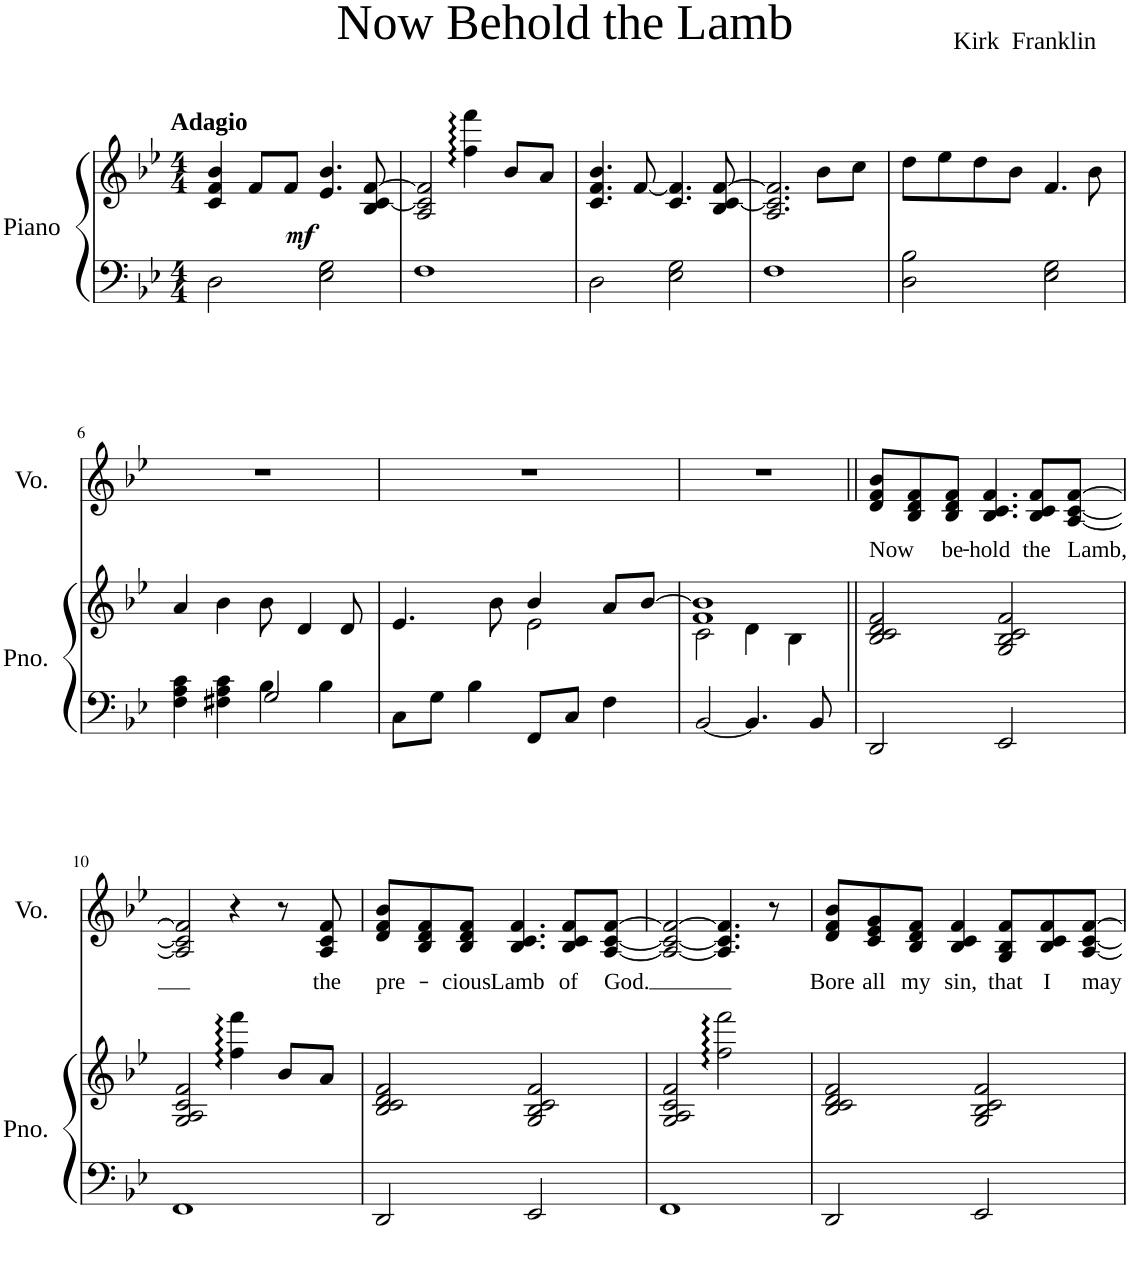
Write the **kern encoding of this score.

**kern	**kern	**dynam	**kern	**text	**text
*part2	*part2	*part2	*part1	*part1	*part1
*staff3	*staff2	*staff2/3	*staff1	*staff1	*staff1
*I"Piano	*	*	*I"Voice	*	*
*I'Pno.	*	*	*I'Vo.	*	*
*clefF4	*clefG2	*	*clefG2	*	*
*k[b-e-]	*k[b-e-]	*	*k[b-e-]	*	*
*M4/4	*M4/4	*	*M4/4	*	*
=1	=1	=1	=1	=1	=1
!	!	!	!LO:TX:a:B:t=Adagio	!	!
!	!	!LO:DY:b	!	!	!
2D\	4c/ 4f/ 4b-/	mf	1r	.	.
.	8f/L	.	.	.	.
.	8f/J	.	.	.	.
2E-\ 2G\	4.e-/ 4.b-/	.	.	.	.
.	8B-/ [8c/ [8f/	.	.	.	.
=2	=2	=2	=2	=2	=2
1F	2A/ 2c/] 2f/]	.	1r	.	.
.	4ff\ 4fff\	.	.	.	.
.	8b-/L	.	.	.	.
.	8a/J	.	.	.	.
=3	=3	=3	=3	=3	=3
2D\	4.c/ 4.f/ 4.b-/	.	1r	.	.
.	[8f/	.	.	.	.
2E-\ 2G\	4.c/ 4.f/]	.	.	.	.
.	8B-/ [8c/ [8f/	.	.	.	.
=4	=4	=4	=4	=4	=4
1F	2.A/ 2.c/] 2.f/]	.	1r	.	.
.	8b-\L	.	.	.	.
.	8cc\J	.	.	.	.
=5	=5	=5	=5	=5	=5
2D\ 2B-\	8dd\L	.	1r	.	.
.	8ee-\	.	.	.	.
.	8dd\	.	.	.	.
.	8b-\J	.	.	.	.
2E-\ 2G\	4.f/	.	.	.	.
.	8b-\	.	.	.	.
!!LO:LB:g=z
=6	=6	=6	=6	=6	=6
*^	*	*	*	*	*
4F\ 4A\ 4c\	2ryy	4a/	.	1r	.	.
4F#X\ 4A\ 4c\	.	4b-\	.	.	.	.
2G/	4B-\	8b-\	.	.	.	.
.	.	4d/	.	.	.	.
.	4B-\	.	.	.	.	.
.	.	8d/	.	.	.	.
*v	*v	*	*	*	*	*
=7	=7	=7	=7	=7	=7
*	*^	*	*	*	*
8C\L	4.e-/	2ryy	.	1r	.	.
8G\J	.	.	.	.	.	.
4B-\	.	.	.	.	.	.
.	8b-\	.	.	.	.	.
8FF/L	4b-/	2e-\	.	.	.	.
8C/J	.	.	.	.	.	.
4F\	8a/L	.	.	.	.	.
.	[8b-/J	.	.	.	.	.
=8	=8	=8	=8	=8	=8	=8
[2BB-/	1f 1b-]	2c\	.	1r	.	.
4.BB-/]	.	4d\	.	.	.	.
.	.	4B-\	.	.	.	.
8BB-/	.	.	.	.	.	.
*	*v	*v	*	*	*	*
=9||	=9||	=9||	=9||	=9||	=9||
!	!	!	!	!	!LO:LY:b
2DD/	2B-/ 2c/ 2d/ 2f/	.	8d/ 8f/ 8b-/L	.	Now
.	.	.	8B-/ 8d/ 8f/	.	.
!	!	!	!	!	!LO:LY:b
.	.	.	8B-/ 8d/ 8f/J	.	be-
!	!	!	!	!	!LO:LY:b
.	.	.	4.B-/ 4.c/ 4.f/	.	-hold
2EE-/	2G/ 2B-/ 2c/ 2f/	.	.	.	.
!	!	!	!	!	!LO:LY:b
.	.	.	8B-/ 8c/ 8f/L	.	the
!	!	!	!	!	!LO:LY:b
.	.	.	[8A/ [8c/ [8f/J	.	Lamb,
!!LO:LB:g=z
=10	=10	=10	=10	=10	=10
1FF	2G/ 2A/ 2c/ 2f/	.	2A/] 2c/] 2f/]	.	.
.	4ff\ 4fff\	.	4r	.	.
.	8b-/L	.	8r	.	.
!	!	!	!	!	!LO:LY:b
.	8a/J	.	8A/ 8c/ 8f/	.	the
=11	=11	=11	=11	=11	=11
!	!	!	!	!	!LO:LY:b
2DD/	2B-/ 2c/ 2d/ 2f/	.	8d/ 8f/ 8b-/L	.	pre-
.	.	.	8B-/ 8d/ 8f/	.	.
!	!	!	!	!	!LO:LY:b
.	.	.	8B-/ 8d/ 8f/J	.	-cious
!	!	!	!	!	!LO:LY:b
.	.	.	4.B-/ 4.c/ 4.f/	.	Lamb
2EE-/	2G/ 2B-/ 2c/ 2f/	.	.	.	.
!	!	!	!	!	!LO:LY:b
.	.	.	8B-/ 8c/ 8f/L	.	of
!	!	!	!	!	!LO:LY:b
.	.	.	[8A/ [8c/ [8f/J	.	God.
=12	=12	=12	=12	=12	=12
1FF	2G/ 2A/ 2c/ 2f/	.	2A/_ 2c/_ 2f/_	.	.
.	2ff\ 2fff\	.	4.A/] 4.c/] 4.f/]	.	.
.	.	.	8r	.	.
=13	=13	=13	=13	=13	=13
!	!	!	!	!	!LO:LY:b
2DD/	2B-/ 2c/ 2d/ 2f/	.	8d/ 8f/ 8b-/L	.	Bore
!	!	!	!	!	!LO:LY:b
.	.	.	8c/ 8e-/ 8g/	.	all
!	!	!	!	!	!LO:LY:b
.	.	.	8B-/ 8d/ 8f/J	.	my
!	!	!	!	!	!LO:LY:b
.	.	.	4B-/ 4c/ 4f/	.	sin,
2EE-/	2G/ 2B-/ 2c/ 2f/	.	.	.	.
!	!	!	!	!	!LO:LY:b
.	.	.	8G/ 8B-/ 8f/L	.	that
!	!	!	!	!	!LO:LY:b
.	.	.	8B-/ 8c/ 8f/	.	I
!	!	!	!	!	!LO:LY:b
.	.	.	[8A/ [8c/ [8f/J	.	may
=	=	=	=	=	=
*-	*-	*-	*-	*-	*-
